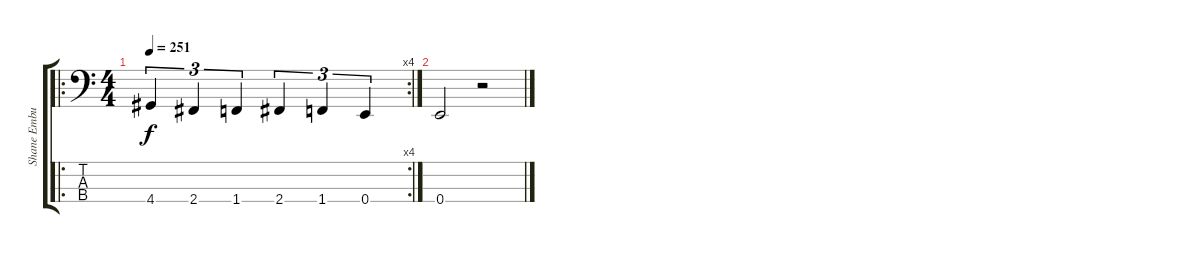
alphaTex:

\track ("Shane Embury" "Shane Embu") {instrument electricbasspick}
\staff {score tabs}
\tuning (G2 D2 A1 E1) {hide}
\ro
\rc 4
\ts (4 4)
\tempo 251
\clef f4
\ks c
4.4.4{tu (3 2) dy f} 2.4.4{tu (3 2)} 1.4.4{tu (3 2)} 2.4.4{tu (3 2)} 1.4.4{tu (3 2)} 0.4.4{tu (3 2)} |
0.4.2 r.2
